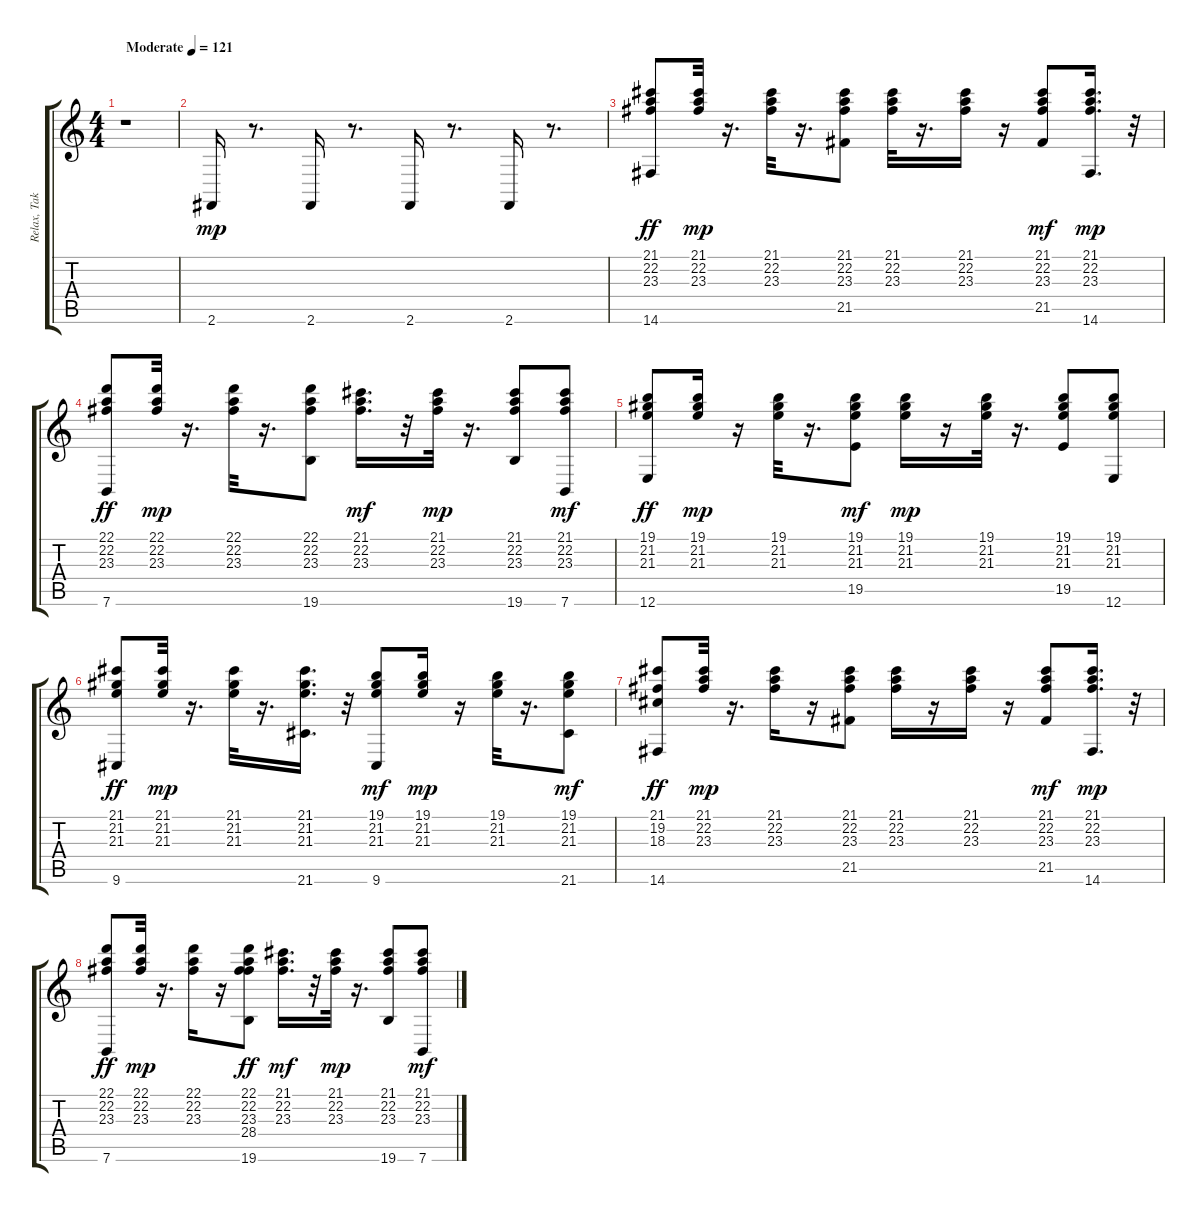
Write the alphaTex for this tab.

\track ("Relax, Take It Easy - Mika" "Relax, Tak") {instrument glockenspiel}
\staff {score tabs}
\tuning (E4 B3 G3 D3 A2 E2) {hide}
\ts (4 4)
\tempo (121 "Moderate")
\clef g2
\ks c
r.1{dy mp instrument glockenspiel} |
2.6.16 r.8{d} 2.6.16 r.8{d} 2.6.16 r.8{d} 2.6.16 r.8{d} |
(21.1 22.2 23.3 14.6).8{dy ff instrument electricpiano1} (21.1 22.2 23.3).32{dy mp} r.16{d} (21.1 22.2 23.3).32 r.16{d} (21.1 22.2 23.3 21.5).8 (21.1 22.2 23.3).32 r.16{d} (21.1 22.2 23.3).16 r.16 (21.1 22.2 23.3 21.5).8{dy mf} (21.1 22.2 23.3 14.6).16{d dy mp} r.32 |
(22.1 22.2 23.3 7.6).8{dy ff} (22.1 22.2 23.3).32{dy mp} r.16{d} (22.1 22.2 23.3).32 r.16{d} (22.1 22.2 23.3 19.6).8 (21.1 22.2 23.3).16{d dy mf} r.32 (21.1 22.2 23.3).32{dy mp} r.16{d} (21.1 22.2 23.3 19.6).8 (21.1 22.2 23.3 7.6).8{dy mf} |
(19.1 21.2 21.3 12.6).8{dy ff} (19.1 21.2 21.3).16{dy mp} r.16 (19.1 21.2 21.3).32 r.16{d} (19.1 21.2 21.3 19.5).8{dy mf} (19.1 21.2 21.3).16{dy mp} r.16 (19.1 21.2 21.3).32 r.16{d} (19.1 21.2 21.3 19.5).8 (19.1 21.2 21.3 12.6).8 |
(21.1 21.2 21.3 9.6).8{dy ff} (21.1 21.2 21.3).32{dy mp} r.16{d} (21.1 21.2 21.3).32 r.16{d} (21.1 21.2 21.3 21.6).16{d} r.32 (19.1 21.2 21.3 9.6).8{dy mf} (19.1 21.2 21.3).16{dy mp} r.16 (19.1 21.2 21.3).32 r.16{d} (19.1 21.2 21.3 21.6).8{dy mf} |
(21.1 19.2 18.3 14.6).8{dy ff instrument synthbass2} (21.1 22.2 23.3).32{dy mp} r.16{d} (21.1 22.2 23.3).16 r.16 (21.1 22.2 23.3 21.5).8 (21.1 22.2 23.3).16 r.16 (21.1 22.2 23.3).16 r.16 (21.1 22.2 23.3 21.5).8{dy mf} (21.1 22.2 23.3 14.6).16{d dy mp} r.32 |
(22.1 22.2 23.3 7.6).8{dy ff} (22.1 22.2 23.3).32{dy mp} r.16{d} (22.1 22.2 23.3).16 r.16 (22.1 22.2 23.3 28.4 19.6).8{dy ff} (21.1 22.2 23.3).16{d dy mf} r.32 (21.1 22.2 23.3).32{dy mp} r.16{d} (21.1 22.2 23.3 19.6).8 (21.1 22.2 23.3 7.6).8{dy mf}
